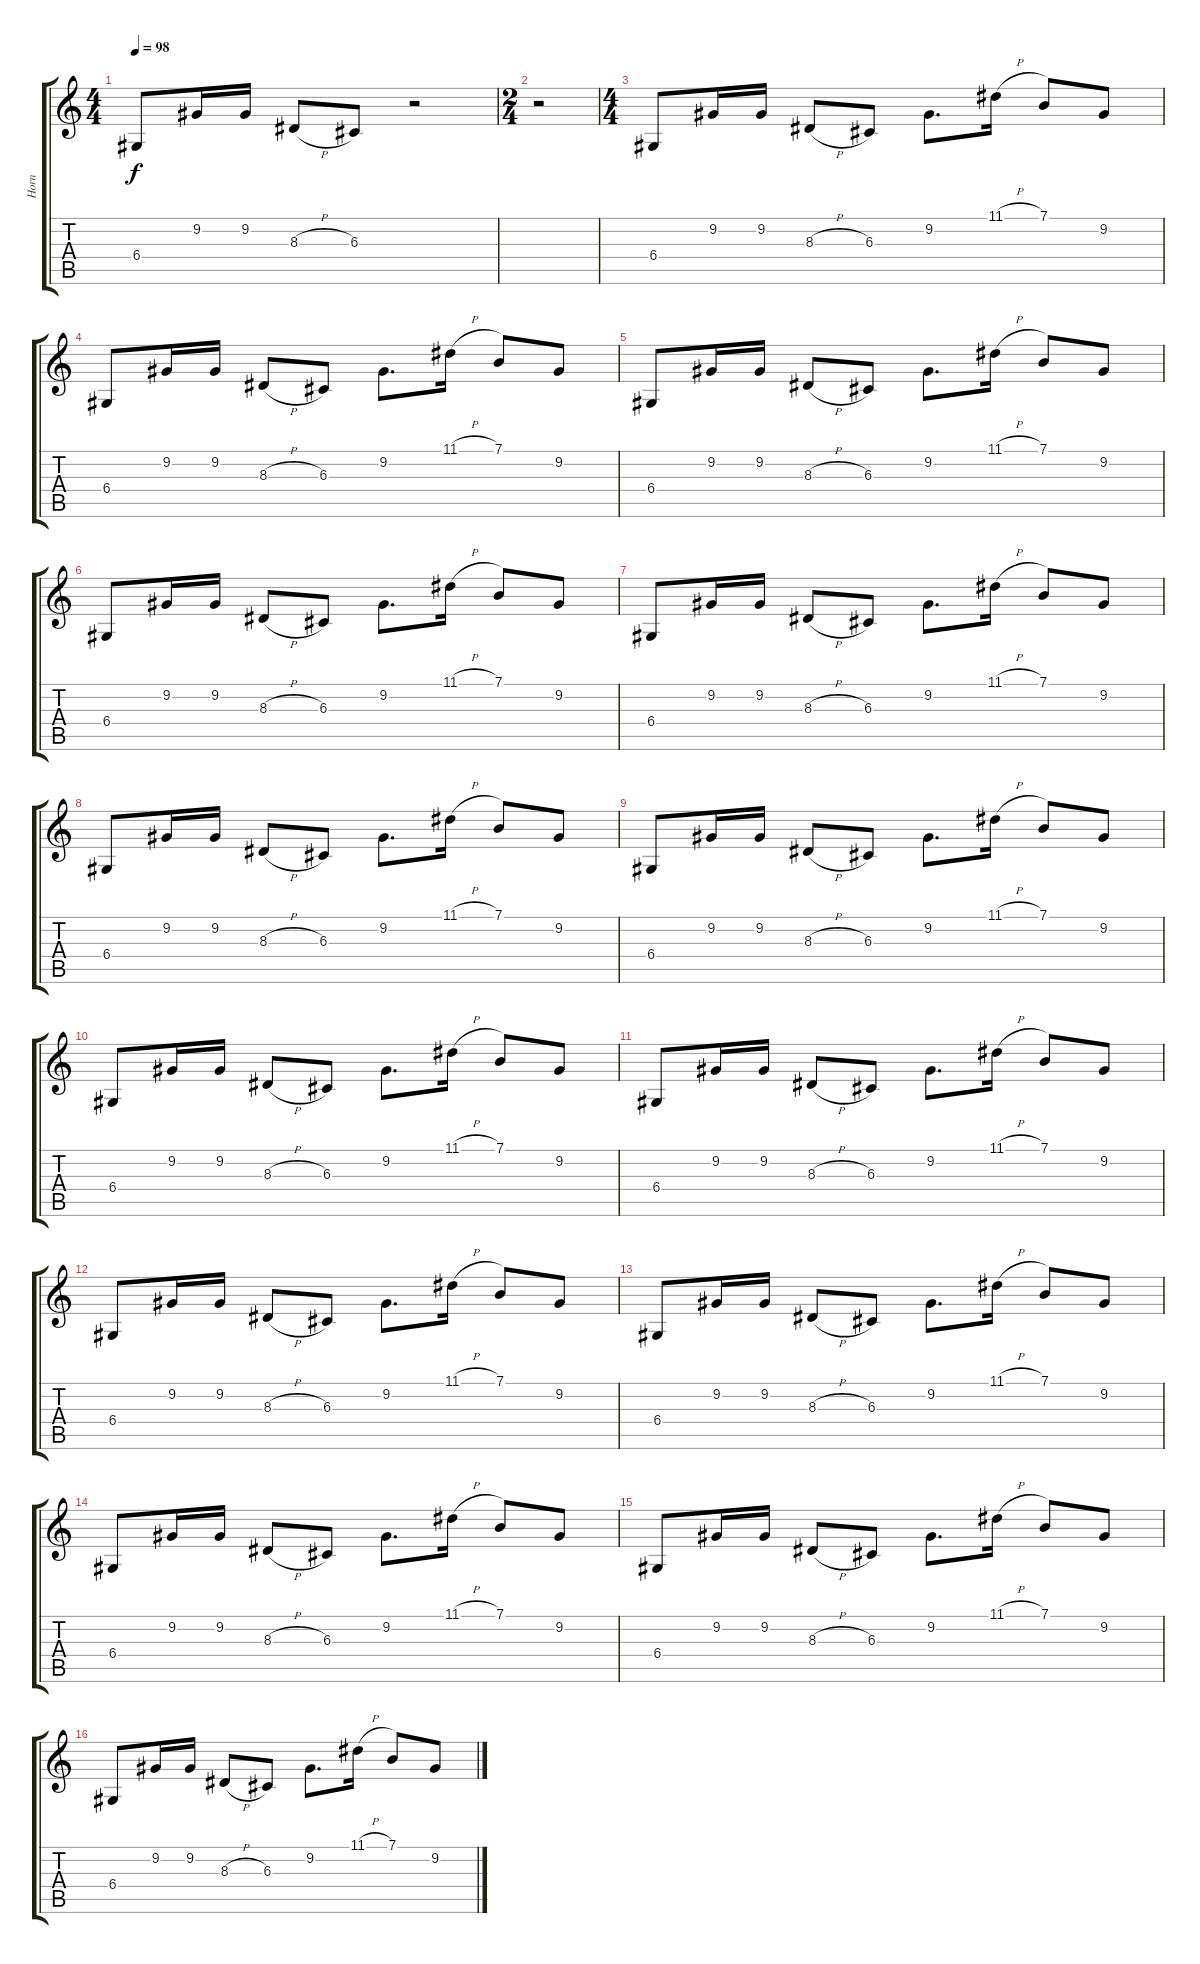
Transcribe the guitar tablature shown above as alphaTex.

\track ("Horn" "Horn") {instrument englishhorn}
\staff {score tabs}
\tuning (E4 B3 G3 D3 A2 E2) {hide}
\ts (4 4)
\tempo 98
\clef g2
\ks c
6.4.8{dy f} 9.2.16 9.2.16 8.3{h}.8 6.3.8 r.2 |
\ts (2 4)
r.2 |
\ts (4 4)
6.4.8 9.2.16 9.2.16 8.3{h}.8 6.3.8 9.2.8{d} 11.1{h}.16 7.1.8 9.2.8 |
6.4.8 9.2.16 9.2.16 8.3{h}.8 6.3.8 9.2.8{d} 11.1{h}.16 7.1.8 9.2.8 |
6.4.8 9.2.16 9.2.16 8.3{h}.8 6.3.8 9.2.8{d} 11.1{h}.16 7.1.8 9.2.8 |
6.4.8 9.2.16 9.2.16 8.3{h}.8 6.3.8 9.2.8{d} 11.1{h}.16 7.1.8 9.2.8 |
6.4.8 9.2.16 9.2.16 8.3{h}.8 6.3.8 9.2.8{d} 11.1{h}.16 7.1.8 9.2.8 |
6.4.8 9.2.16 9.2.16 8.3{h}.8 6.3.8 9.2.8{d} 11.1{h}.16 7.1.8 9.2.8 |
6.4.8 9.2.16 9.2.16 8.3{h}.8 6.3.8 9.2.8{d} 11.1{h}.16 7.1.8 9.2.8 |
6.4.8 9.2.16 9.2.16 8.3{h}.8 6.3.8 9.2.8{d} 11.1{h}.16 7.1.8 9.2.8 |
6.4.8 9.2.16 9.2.16 8.3{h}.8 6.3.8 9.2.8{d} 11.1{h}.16 7.1.8 9.2.8 |
6.4.8 9.2.16 9.2.16 8.3{h}.8 6.3.8 9.2.8{d} 11.1{h}.16 7.1.8 9.2.8 |
6.4.8 9.2.16 9.2.16 8.3{h}.8 6.3.8 9.2.8{d} 11.1{h}.16 7.1.8 9.2.8 |
6.4.8 9.2.16 9.2.16 8.3{h}.8 6.3.8 9.2.8{d} 11.1{h}.16 7.1.8 9.2.8 |
6.4.8 9.2.16 9.2.16 8.3{h}.8 6.3.8 9.2.8{d} 11.1{h}.16 7.1.8 9.2.8 |
6.4.8 9.2.16 9.2.16 8.3{h}.8 6.3.8 9.2.8{d} 11.1{h}.16 7.1.8 9.2.8
